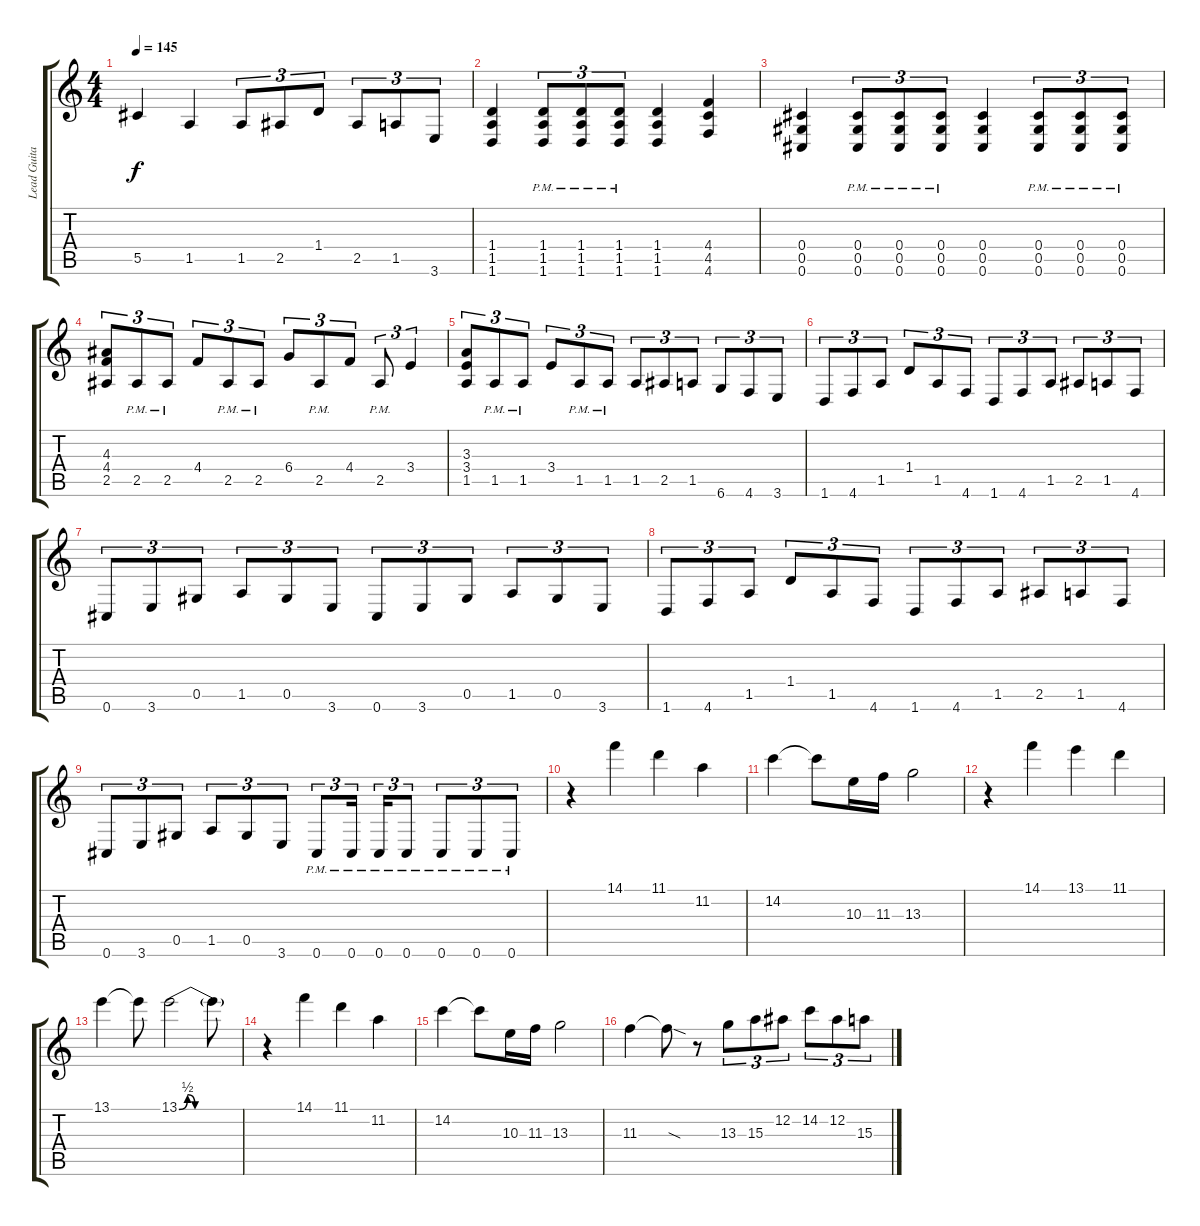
\track ("Lead Guitar" "Lead Guita") {instrument distortionguitar}
\staff {score tabs}
\tuning (Eb4 Bb3 Gb3 Db3 Ab2 Db2) {hide}
\ts (4 4)
\tempo 145
\clef g2
\ks c
5.5.4{dy f} 1.5.4 1.5.8{tu (3 2)} 2.5.8{tu (3 2)} 1.4.8{tu (3 2)} 2.5.8{tu (3 2)} 1.5.8{tu (3 2)} 3.6.8{tu (3 2)} |
(1.4 1.5 1.6).4 (1.4{pm} 1.5{pm} 1.6{pm}).8{tu (3 2)} (1.4{pm} 1.5{pm} 1.6{pm}).8{tu (3 2)} (1.4{pm} 1.5{pm} 1.6{pm}).8{tu (3 2)} (1.4 1.5 1.6).4 (4.4 4.5 4.6).4 |
(0.4 0.5 0.6).4 (0.4{pm} 0.5{pm} 0.6{pm}).8{tu (3 2)} (0.4{pm} 0.5{pm} 0.6{pm}).8{tu (3 2)} (0.4{pm} 0.5{pm} 0.6{pm}).8{tu (3 2)} (0.4 0.5 0.6).4 (0.4{pm} 0.5{pm} 0.6{pm}).8{tu (3 2)} (0.4{pm} 0.5{pm} 0.6{pm}).8{tu (3 2)} (0.4{pm} 0.5{pm} 0.6{pm}).8{tu (3 2)} |
(4.3 4.4 2.5).8{tu (3 2)} 2.5{pm}.8{tu (3 2)} 2.5{pm}.8{tu (3 2)} 4.4.8{tu (3 2)} 2.5{pm}.8{tu (3 2)} 2.5{pm}.8{tu (3 2)} 6.4.8{tu (3 2)} 2.5{pm}.8{tu (3 2)} 4.4.8{tu (3 2)} 2.5{pm}.8{tu (3 2)} 3.4.4{tu (3 2)} |
(3.3 3.4 1.5).8{tu (3 2)} 1.5{pm}.8{tu (3 2)} 1.5{pm}.8{tu (3 2)} 3.4.8{tu (3 2)} 1.5{pm}.8{tu (3 2)} 1.5{pm}.8{tu (3 2)} 1.5.8{tu (3 2)} 2.5.8{tu (3 2)} 1.5.8{tu (3 2)} 6.6.8{tu (3 2)} 4.6.8{tu (3 2)} 3.6.8{tu (3 2)} |
1.6.8{tu (3 2)} 4.6.8{tu (3 2)} 1.5.8{tu (3 2)} 1.4.8{tu (3 2)} 1.5.8{tu (3 2)} 4.6.8{tu (3 2)} 1.6.8{tu (3 2)} 4.6.8{tu (3 2)} 1.5.8{tu (3 2)} 2.5.8{tu (3 2)} 1.5.8{tu (3 2)} 4.6.8{tu (3 2)} |
0.6.8{tu (3 2)} 3.6.8{tu (3 2)} 0.5.8{tu (3 2)} 1.5.8{tu (3 2)} 0.5.8{tu (3 2)} 3.6.8{tu (3 2)} 0.6.8{tu (3 2)} 3.6.8{tu (3 2)} 0.5.8{tu (3 2)} 1.5.8{tu (3 2)} 0.5.8{tu (3 2)} 3.6.8{tu (3 2)} |
1.6.8{tu (3 2)} 4.6.8{tu (3 2)} 1.5.8{tu (3 2)} 1.4.8{tu (3 2)} 1.5.8{tu (3 2)} 4.6.8{tu (3 2)} 1.6.8{tu (3 2)} 4.6.8{tu (3 2)} 1.5.8{tu (3 2)} 2.5.8{tu (3 2)} 1.5.8{tu (3 2)} 4.6.8{tu (3 2)} |
0.6.8{tu (3 2)} 3.6.8{tu (3 2)} 0.5.8{tu (3 2)} 1.5.8{tu (3 2)} 0.5.8{tu (3 2)} 3.6.8{tu (3 2)} 0.6{pm}.8{tu (3 2)} 0.6{pm}.16{tu (3 2) beam splitsecondary} 0.6{pm}.16{tu (3 2)} 0.6{pm}.8{tu (3 2)} 0.6{pm}.8{tu (3 2)} 0.6{pm}.8{tu (3 2)} 0.6{pm}.8{tu (3 2)} |
r.4 14.1.4 11.1.4 11.2.4 |
14.2.4 14.2{t}.8 10.3.16 11.3.16 13.3.2 |
r.4 14.1.4 13.1.4 11.1.4 |
13.1.4 13.1{t}.8 13.1{be (custom 0 0 8 2 15 0 60 0)}.2 13.1{t}.8 |
r.4 14.1.4 11.1.4 11.2.4 |
14.2.4 14.2{t}.8 10.3.16 11.3.16 13.3.2 |
11.3.4 11.3{sod t}.8 r.8 13.3.8{tu (3 2)} 15.3.8{tu (3 2)} 12.2.8{tu (3 2)} 14.2.8{tu (3 2)} 12.2.8{tu (3 2)} 15.3.8{tu (3 2)}
